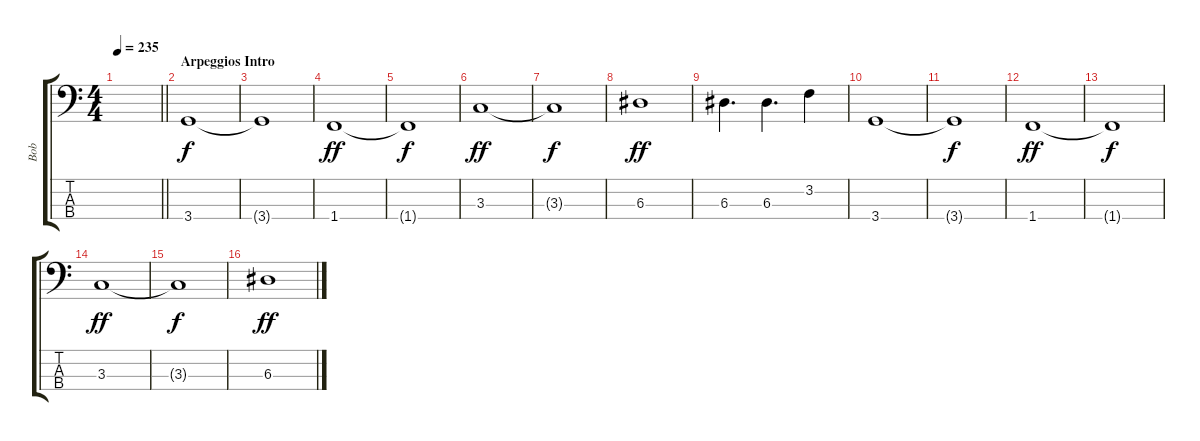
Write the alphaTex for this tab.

\track ("Bob" "Bob") {instrument electricbassfinger}
\staff {score tabs}
\tuning (G2 D2 A1 E1) {hide}
\ts (4 4)
\tempo 235
\clef f4
\barLineRight lightlight
\ks c
|
\section ("" "Arpeggios Intro")
3.4.1 |
3.4{t}.1{dy f} |
1.4.1{dy ff} |
1.4{t}.1{dy f} |
3.3.1{dy ff} |
3.3{t}.1{dy f} |
6.3.1{dy ff} |
6.3.4{d} 6.3.4{d} 3.2.4 |
3.4.1 |
3.4{t}.1{dy f} |
1.4.1{dy ff} |
1.4{t}.1{dy f} |
3.3.1{dy ff} |
3.3{t}.1{dy f} |
6.3.1{dy ff}
